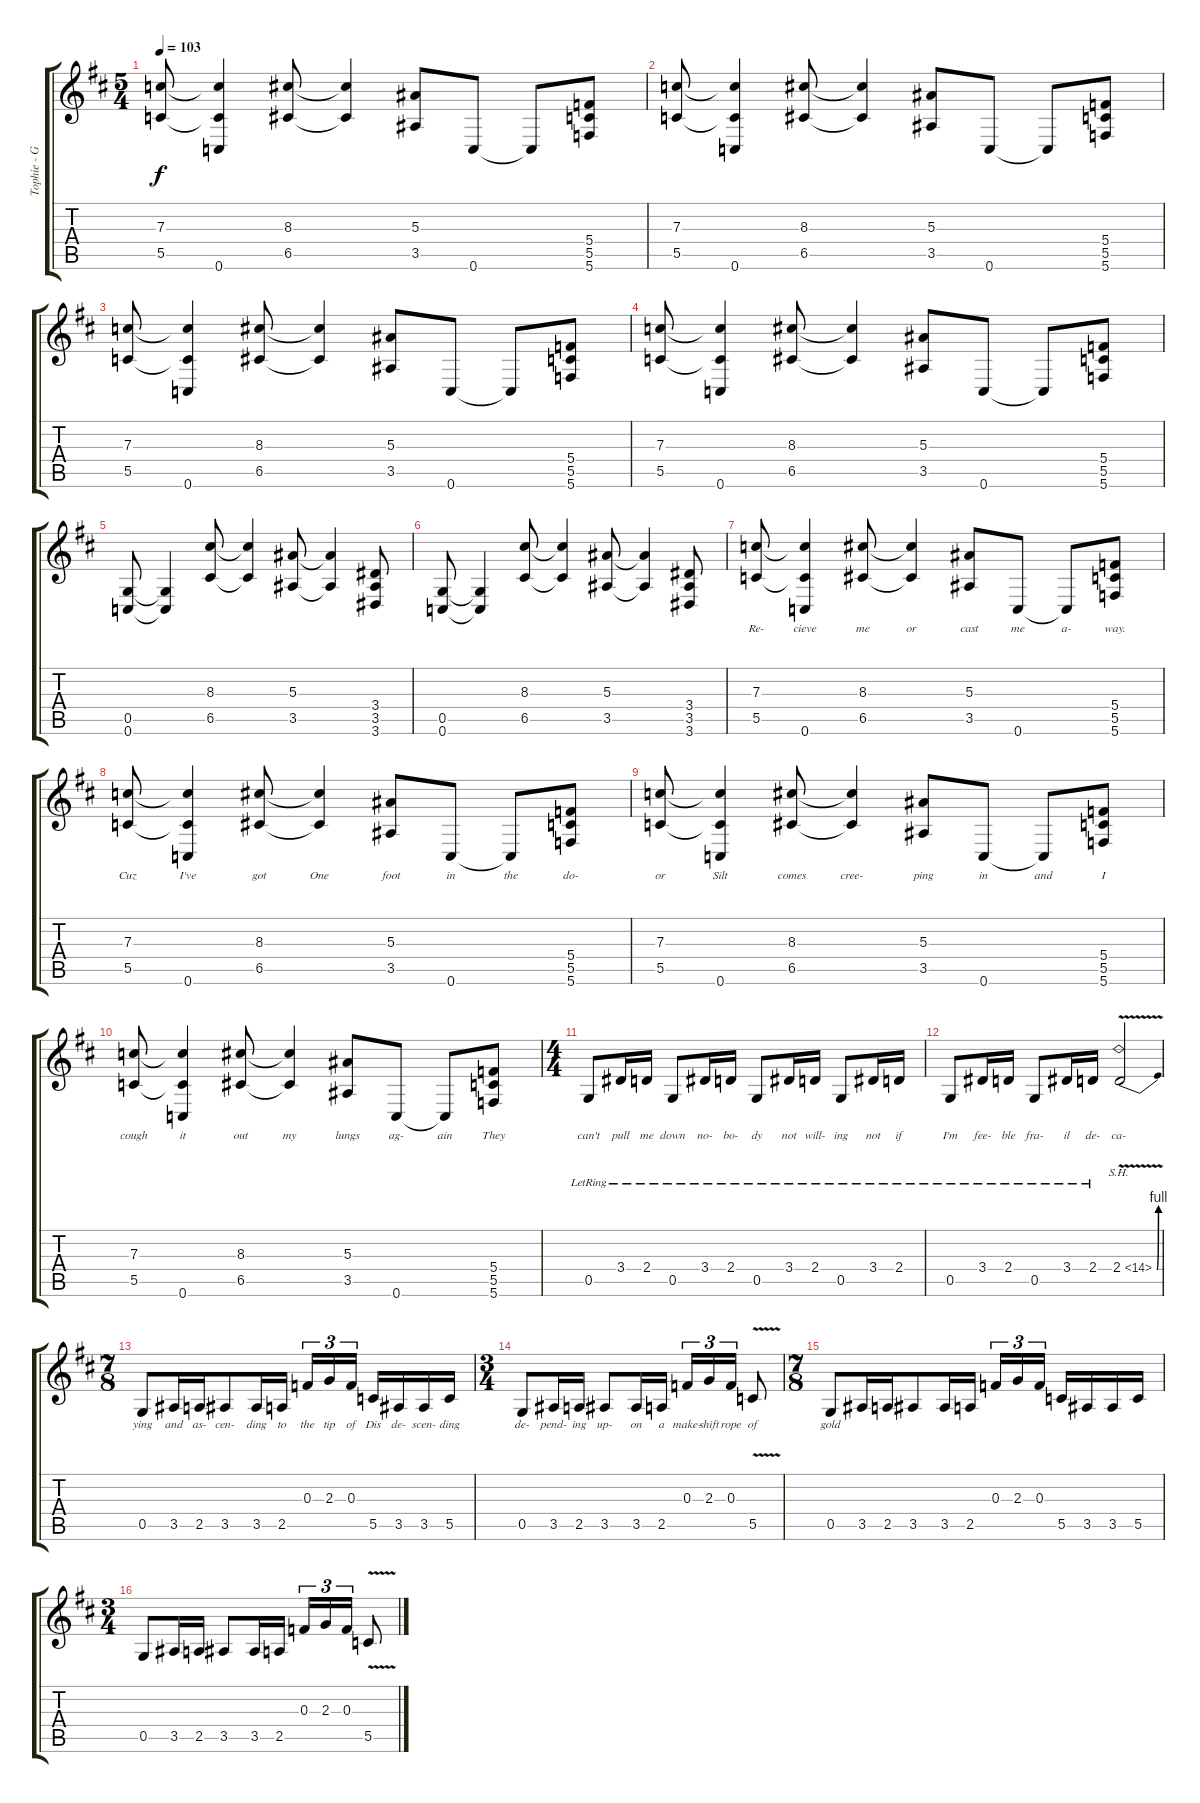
\track ("Tophie - Guitar 1" "Tophie - G") {instrument distortionguitar}
\staff {score tabs}
\tuning (D4 A3 F3 C3 G2 C2) {hide}
\ts (5 4)
\tempo 103
\clef g2
\ks d
(7.3 5.5).8{dy f} (7.3{t} 5.5{t} 0.6).4 (8.3 6.5).8 (8.3{t} 6.5{t}).4 (5.3 3.5).8 0.6.8 0.6{t}.8 (5.4 5.5 5.6).8 |
(7.3 5.5).8 (7.3{t} 5.5{t} 0.6).4 (8.3 6.5).8 (8.3{t} 6.5{t}).4 (5.3 3.5).8 0.6.8 0.6{t}.8 (5.4 5.5 5.6).8 |
(7.3 5.5).8 (7.3{t} 5.5{t} 0.6).4 (8.3 6.5).8 (8.3{t} 6.5{t}).4 (5.3 3.5).8 0.6.8 0.6{t}.8 (5.4 5.5 5.6).8 |
(7.3 5.5).8 (7.3{t} 5.5{t} 0.6).4 (8.3 6.5).8 (8.3{t} 6.5{t}).4 (5.3 3.5).8 0.6.8 0.6{t}.8 (5.4 5.5 5.6).8 |
(0.5 0.6).8 (0.5{t} 0.6{t}).4 (8.3 6.5).8 (8.3{t} 6.5{t}).4 (5.3 3.5).8 (5.3{t} 3.5{t}).4 (3.4 3.5 3.6).8 |
(0.5 0.6).8 (0.5{t} 0.6{t}).4 (8.3 6.5).8 (8.3{t} 6.5{t}).4 (5.3 3.5).8 (5.3{t} 3.5{t}).4 (3.4 3.5 3.6).8 |
(7.3 5.5).8{lyrics (0 "Re-") lyrics (1 "") lyrics (2 "") lyrics (3 "") lyrics (4 "")} (7.3{t} 5.5{t} 0.6).4{lyrics (0 "cieve") lyrics (1 "") lyrics (2 "") lyrics (3 "") lyrics (4 "")} (8.3 6.5).8{lyrics (0 "me") lyrics (1 "") lyrics (2 "") lyrics (3 "") lyrics (4 "")} (8.3{t} 6.5{t}).4{lyrics (0 "or") lyrics (1 "") lyrics (2 "") lyrics (3 "") lyrics (4 "")} (5.3 3.5).8{lyrics (0 "cast") lyrics (1 "") lyrics (2 "") lyrics (3 "") lyrics (4 "")} 0.6.8{lyrics (0 "me") lyrics (1 "") lyrics (2 "") lyrics (3 "") lyrics (4 "")} 0.6{t}.8{lyrics (0 "a-") lyrics (1 "") lyrics (2 "") lyrics (3 "") lyrics (4 "")} (5.4 5.5 5.6).8{lyrics (0 "way.") lyrics (1 "") lyrics (2 "") lyrics (3 "") lyrics (4 "")} |
(7.3 5.5).8{lyrics (0 "Cuz") lyrics (1 "") lyrics (2 "") lyrics (3 "") lyrics (4 "")} (7.3{t} 5.5{t} 0.6).4{lyrics (0 "I've") lyrics (1 "") lyrics (2 "") lyrics (3 "") lyrics (4 "")} (8.3 6.5).8{lyrics (0 "got") lyrics (1 "") lyrics (2 "") lyrics (3 "") lyrics (4 "")} (8.3{t} 6.5{t}).4{lyrics (0 "One") lyrics (1 "") lyrics (2 "") lyrics (3 "") lyrics (4 "")} (5.3 3.5).8{lyrics (0 "foot") lyrics (1 "") lyrics (2 "") lyrics (3 "") lyrics (4 "")} 0.6.8{lyrics (0 "in") lyrics (1 "") lyrics (2 "") lyrics (3 "") lyrics (4 "")} 0.6{t}.8{lyrics (0 "the") lyrics (1 "") lyrics (2 "") lyrics (3 "") lyrics (4 "")} (5.4 5.5 5.6).8{lyrics (0 "do-") lyrics (1 "") lyrics (2 "") lyrics (3 "") lyrics (4 "")} |
(7.3 5.5).8{lyrics (0 "or") lyrics (1 "") lyrics (2 "") lyrics (3 "") lyrics (4 "")} (7.3{t} 5.5{t} 0.6).4{lyrics (0 "Silt") lyrics (1 "") lyrics (2 "") lyrics (3 "") lyrics (4 "")} (8.3 6.5).8{lyrics (0 "comes") lyrics (1 "") lyrics (2 "") lyrics (3 "") lyrics (4 "")} (8.3{t} 6.5{t}).4{lyrics (0 "cree-") lyrics (1 "") lyrics (2 "") lyrics (3 "") lyrics (4 "")} (5.3 3.5).8{lyrics (0 "ping") lyrics (1 "") lyrics (2 "") lyrics (3 "") lyrics (4 "")} 0.6.8{lyrics (0 "in") lyrics (1 "") lyrics (2 "") lyrics (3 "") lyrics (4 "")} 0.6{t}.8{lyrics (0 "and") lyrics (1 "") lyrics (2 "") lyrics (3 "") lyrics (4 "")} (5.4 5.5 5.6).8{lyrics (0 "I") lyrics (1 "") lyrics (2 "") lyrics (3 "") lyrics (4 "")} |
(7.3 5.5).8{lyrics (0 "cough") lyrics (1 "") lyrics (2 "") lyrics (3 "") lyrics (4 "")} (7.3{t} 5.5{t} 0.6).4{lyrics (0 "it") lyrics (1 "") lyrics (2 "") lyrics (3 "") lyrics (4 "")} (8.3 6.5).8{lyrics (0 "out") lyrics (1 "") lyrics (2 "") lyrics (3 "") lyrics (4 "")} (8.3{t} 6.5{t}).4{lyrics (0 "my") lyrics (1 "") lyrics (2 "") lyrics (3 "") lyrics (4 "")} (5.3 3.5).8{lyrics (0 "lungs") lyrics (1 "") lyrics (2 "") lyrics (3 "") lyrics (4 "")} 0.6.8{lyrics (0 "ag-") lyrics (1 "") lyrics (2 "") lyrics (3 "") lyrics (4 "")} 0.6{t}.8{lyrics (0 "ain") lyrics (1 "") lyrics (2 "") lyrics (3 "") lyrics (4 "")} (5.4 5.5 5.6).8{lyrics (0 "They") lyrics (1 "") lyrics (2 "") lyrics (3 "") lyrics (4 "")} |
\ts (4 4)
0.5{lr}.8{lyrics (0 "can't") lyrics (1 "") lyrics (2 "") lyrics (3 "") lyrics (4 "")} 3.4{lr}.16{lyrics (0 "pull") lyrics (1 "") lyrics (2 "") lyrics (3 "") lyrics (4 "")} 2.4{lr}.16{lyrics (0 "me") lyrics (1 "") lyrics (2 "") lyrics (3 "") lyrics (4 "")} 0.5{lr}.8{lyrics (0 "down") lyrics (1 "") lyrics (2 "") lyrics (3 "") lyrics (4 "")} 3.4{lr}.16{lyrics (0 "no-") lyrics (1 "") lyrics (2 "") lyrics (3 "") lyrics (4 "")} 2.4{lr}.16{lyrics (0 "bo-") lyrics (1 "") lyrics (2 "") lyrics (3 "") lyrics (4 "")} 0.5{lr}.8{lyrics (0 "dy") lyrics (1 "") lyrics (2 "") lyrics (3 "") lyrics (4 "")} 3.4{lr}.16{lyrics (0 "not") lyrics (1 "") lyrics (2 "") lyrics (3 "") lyrics (4 "")} 2.4{lr}.16{lyrics (0 "will-") lyrics (1 "") lyrics (2 "") lyrics (3 "") lyrics (4 "")} 0.5{lr}.8{lyrics (0 "ing") lyrics (1 "") lyrics (2 "") lyrics (3 "") lyrics (4 "")} 3.4{lr}.16{lyrics (0 "not") lyrics (1 "") lyrics (2 "") lyrics (3 "") lyrics (4 "")} 2.4{lr}.16{lyrics (0 "if") lyrics (1 "") lyrics (2 "") lyrics (3 "") lyrics (4 "")} |
0.5{lr}.8{lyrics (0 "I'm") lyrics (1 "") lyrics (2 "") lyrics (3 "") lyrics (4 "")} 3.4{lr}.16{lyrics (0 "fee-") lyrics (1 "") lyrics (2 "") lyrics (3 "") lyrics (4 "")} 2.4{lr}.16{lyrics (0 "ble") lyrics (1 "") lyrics (2 "") lyrics (3 "") lyrics (4 "")} 0.5{lr}.8{lyrics (0 "fra-") lyrics (1 "") lyrics (2 "") lyrics (3 "") lyrics (4 "")} 3.4{lr}.16{lyrics (0 "il") lyrics (1 "") lyrics (2 "") lyrics (3 "") lyrics (4 "")} 2.4{lr}.16{lyrics (0 "de-") lyrics (1 "") lyrics (2 "") lyrics (3 "") lyrics (4 "")} 2.4{be (bend 0 0 60 4) sh 12 v}.2{lyrics (0 "ca-") lyrics (1 "") lyrics (2 "") lyrics (3 "") lyrics (4 "")} |
\ts (7 8)
0.5.8{lyrics (0 "ying") lyrics (1 "") lyrics (2 "") lyrics (3 "") lyrics (4 "")} 3.5.16{lyrics (0 "and") lyrics (1 "") lyrics (2 "") lyrics (3 "") lyrics (4 "")} 2.5.16{lyrics (0 "as-") lyrics (1 "") lyrics (2 "") lyrics (3 "") lyrics (4 "")} 3.5.8{lyrics (0 "cen-") lyrics (1 "") lyrics (2 "") lyrics (3 "") lyrics (4 "")} 3.5.16{lyrics (0 "ding") lyrics (1 "") lyrics (2 "") lyrics (3 "") lyrics (4 "")} 2.5.16{lyrics (0 "to") lyrics (1 "") lyrics (2 "") lyrics (3 "") lyrics (4 "")} 0.3.16{tu (3 2) lyrics (0 "the") lyrics (1 "") lyrics (2 "") lyrics (3 "") lyrics (4 "")} 2.3.16{tu (3 2) lyrics (0 "tip") lyrics (1 "") lyrics (2 "") lyrics (3 "") lyrics (4 "")} 0.3.16{tu (3 2) lyrics (0 "of") lyrics (1 "") lyrics (2 "") lyrics (3 "") lyrics (4 "")} 5.5.16{lyrics (0 "Dis") lyrics (1 "") lyrics (2 "") lyrics (3 "") lyrics (4 "")} 3.5.16{lyrics (0 "de-") lyrics (1 "") lyrics (2 "") lyrics (3 "") lyrics (4 "")} 3.5.16{lyrics (0 "scen-") lyrics (1 "") lyrics (2 "") lyrics (3 "") lyrics (4 "")} 5.5.16{lyrics (0 "ding") lyrics (1 "") lyrics (2 "") lyrics (3 "") lyrics (4 "")} |
\ts (3 4)
0.5.8{lyrics (0 "de-") lyrics (1 "") lyrics (2 "") lyrics (3 "") lyrics (4 "")} 3.5.16{lyrics (0 "pend-") lyrics (1 "") lyrics (2 "") lyrics (3 "") lyrics (4 "")} 2.5.16{lyrics (0 "ing") lyrics (1 "") lyrics (2 "") lyrics (3 "") lyrics (4 "")} 3.5.8{lyrics (0 "up-") lyrics (1 "") lyrics (2 "") lyrics (3 "") lyrics (4 "")} 3.5.16{lyrics (0 "on") lyrics (1 "") lyrics (2 "") lyrics (3 "") lyrics (4 "")} 2.5.16{lyrics (0 "a") lyrics (1 "") lyrics (2 "") lyrics (3 "") lyrics (4 "")} 0.3.16{tu (3 2) lyrics (0 "make-") lyrics (1 "") lyrics (2 "") lyrics (3 "") lyrics (4 "")} 2.3.16{tu (3 2) lyrics (0 "shift") lyrics (1 "") lyrics (2 "") lyrics (3 "") lyrics (4 "")} 0.3.16{tu (3 2) lyrics (0 "rope") lyrics (1 "") lyrics (2 "") lyrics (3 "") lyrics (4 "")} 5.5{v}.8{lyrics (0 "of") lyrics (1 "") lyrics (2 "") lyrics (3 "") lyrics (4 "")} |
\ts (7 8)
0.5.8{lyrics (0 "gold") lyrics (1 "") lyrics (2 "") lyrics (3 "") lyrics (4 "")} 3.5.16 2.5.16 3.5.8 3.5.16 2.5.16 0.3.16{tu (3 2)} 2.3.16{tu (3 2)} 0.3.16{tu (3 2)} 5.5.16 3.5.16 3.5.16 5.5.16 |
\ts (3 4)
0.5.8 3.5.16 2.5.16 3.5.8 3.5.16 2.5.16 0.3.16{tu (3 2)} 2.3.16{tu (3 2)} 0.3.16{tu (3 2)} 5.5{v}.8
